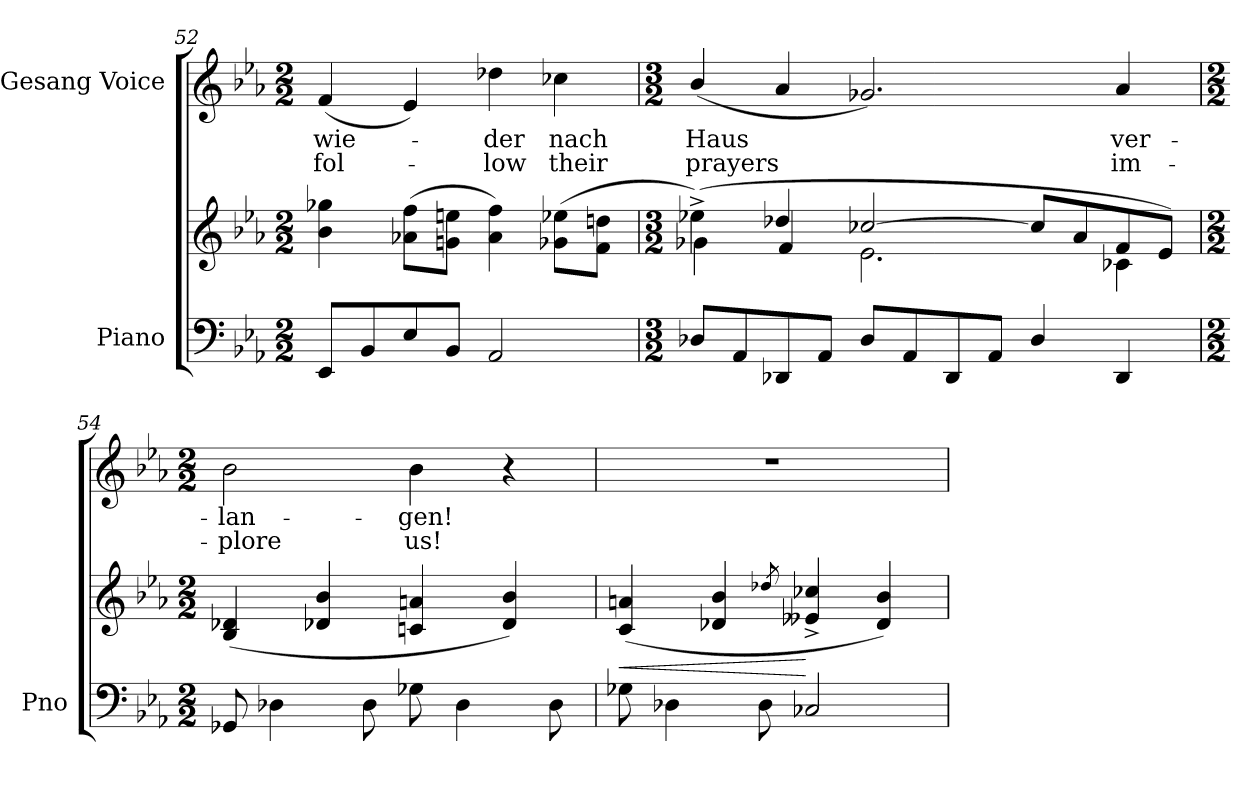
**kern	**kern	**dynam	**kern	**text	**text
*part2	*part2	*part2	*part1	*part1	*part1
*staff3	*staff2	*staff2/3	*staff1	*staff1	*staff1
*I"Piano	*	*	*I"Gesang Voice	*	*
*I'Pno	*	*	*	*	*
*clefF4	*clefG2	*	*clefG2	*	*
*k[b-e-a-]	*k[b-e-a-]	*	*k[b-e-a-]	*	*
*M2/2	*M2/2	*	*M2/2	*	*
=52	=52	=52	=52	=52	=52
!	!	!	!	!LO:LY:b	!LO:LY:b
8EE-/L	4b-\ 4gg-X\	.	(<4f/	wie-	fol-
8BB-/	.	.	.	.	.
8E-/	(>8a-X\ 8ff\L	.	4e-/)	.	.
8BB-/J	8gn\ 8een\J	.	.	.	.
!	!	!	!	!LO:LY:b	!LO:LY:b
2AA-/	4a-\ 4ff\)	.	4dd-X\	-der	-low
!	!	!	!	!LO:LY:b	!LO:LY:b
.	(>8g-X\ 8ee-X\L	.	4cc-X\	nach	their
.	8f\ 8ddn\J	.	.	.	.
!!LO:LB:g=z
=53	=53	=53	=53	=53	=53
*M3/2	*M3/2	*	*M3/2	*	*
*	*^	*	*	*	*
!	!	!	!	!	!LO:LY:b	!LO:LY:b
8D-X/L	(>4ee-X^\)	4g-X\	.	(<4b-/	Haus	prayers
8AA-/	.	.	.	.	.	.
8DD-X/	4dd-X/	4f/	.	4a-/	.	.
8AA-/J	.	.	.	.	.	.
8D-/L	[2cc-X/	2.e-\	.	2.g-X/)	.	.
8AA-/	.	.	.	.	.	.
8DD-/	.	.	.	.	.	.
8AA-/J	.	.	.	.	.	.
4D-/	8cc-/L]	.	.	.	.	.
.	8a-/	.	.	.	.	.
!	!	!	!	!	!LO:LY:b	!LO:LY:b
4DD-/	8f/	4c-X\	.	4a-/	ver-	im-
.	8e-/J)	.	.	.	.	.
*	*v	*v	*	*	*	*
=54	=54	=54	=54	=54	=54
*M2/2	*M2/2	*	*M2/2	*	*
!	!	!LO:DY:a=2	!	!LO:LY:b	!LO:LY:b
!	!	!LO:DY:n=1:a=2	!	!	!
8GG-X/	(<4B-/ 4d-X/	p other-dynamics	2b-\	-lan-	-plore
4D-X\	.	.	.	.	.
.	4d-X/ 4b-/	.	.	.	.
8D-\	.	.	.	.	.
!	!	!	!	!LO:LY:b	!LO:LY:b
8G-X\	4cn/ 4an/	.	4b-\	-gen!	us!
4D-\	.	.	.	.	.
.	4d-/ 4b-/)	.	4r	.	.
8D-\	.	.	.	.	.
=55	=55	=55	=55	=55	=55
!	!	!LO:HP:b	!	!	!
8G-X\	(<4c/ 4an/	<	1r	.	.
4D-X\	.	.	.	.	.
.	4d-X/ 4b-/	.	.	.	.
8D-\	.	.	.	.	.
.	8qdd-X/	.	.	.	.
2C-X/	4e--X/^ 4cc-X/^	[	.	.	.
.	4d-/ 4b-/)	.	.	.	.
=	=	=	=	=	=
*-	*-	*-	*-	*-	*-
